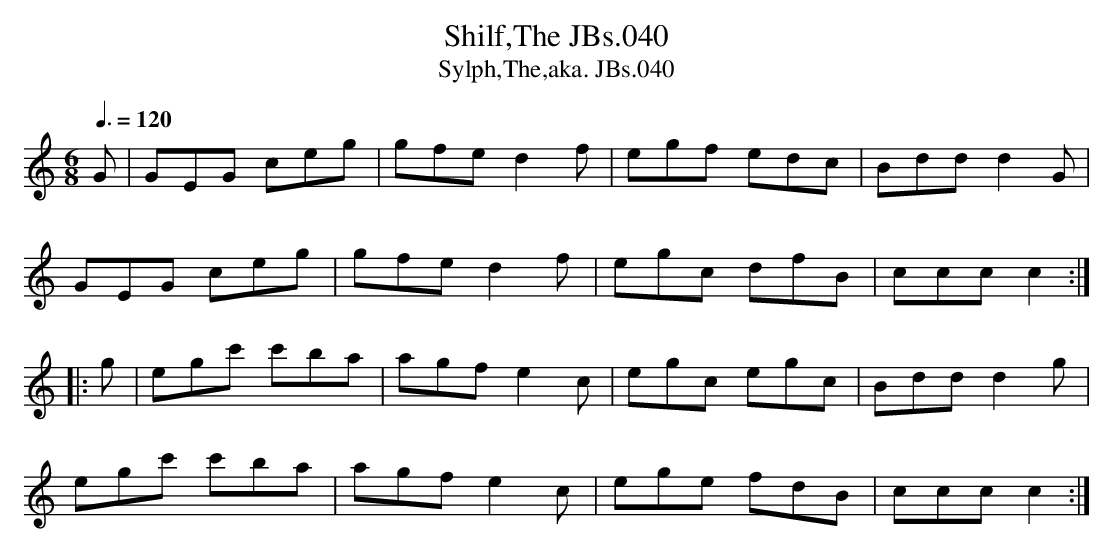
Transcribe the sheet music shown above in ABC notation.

X:1
T:Shilf,The JBs.040
T:Sylph,The,aka. JBs.040
L:1/8
M:6/8
Q:3/8=120
K:C
G|GEG ceg|gfe d2f|egf edc|Bdd d2G|!
GEG ceg|gfe d2f|egc dfB|ccc c2:|!
|:g|egc' c'ba|agf e2c|egc egc|Bdd d2 g|!
egc' c'ba|agf e2c|ege fdB|ccc c2:|
